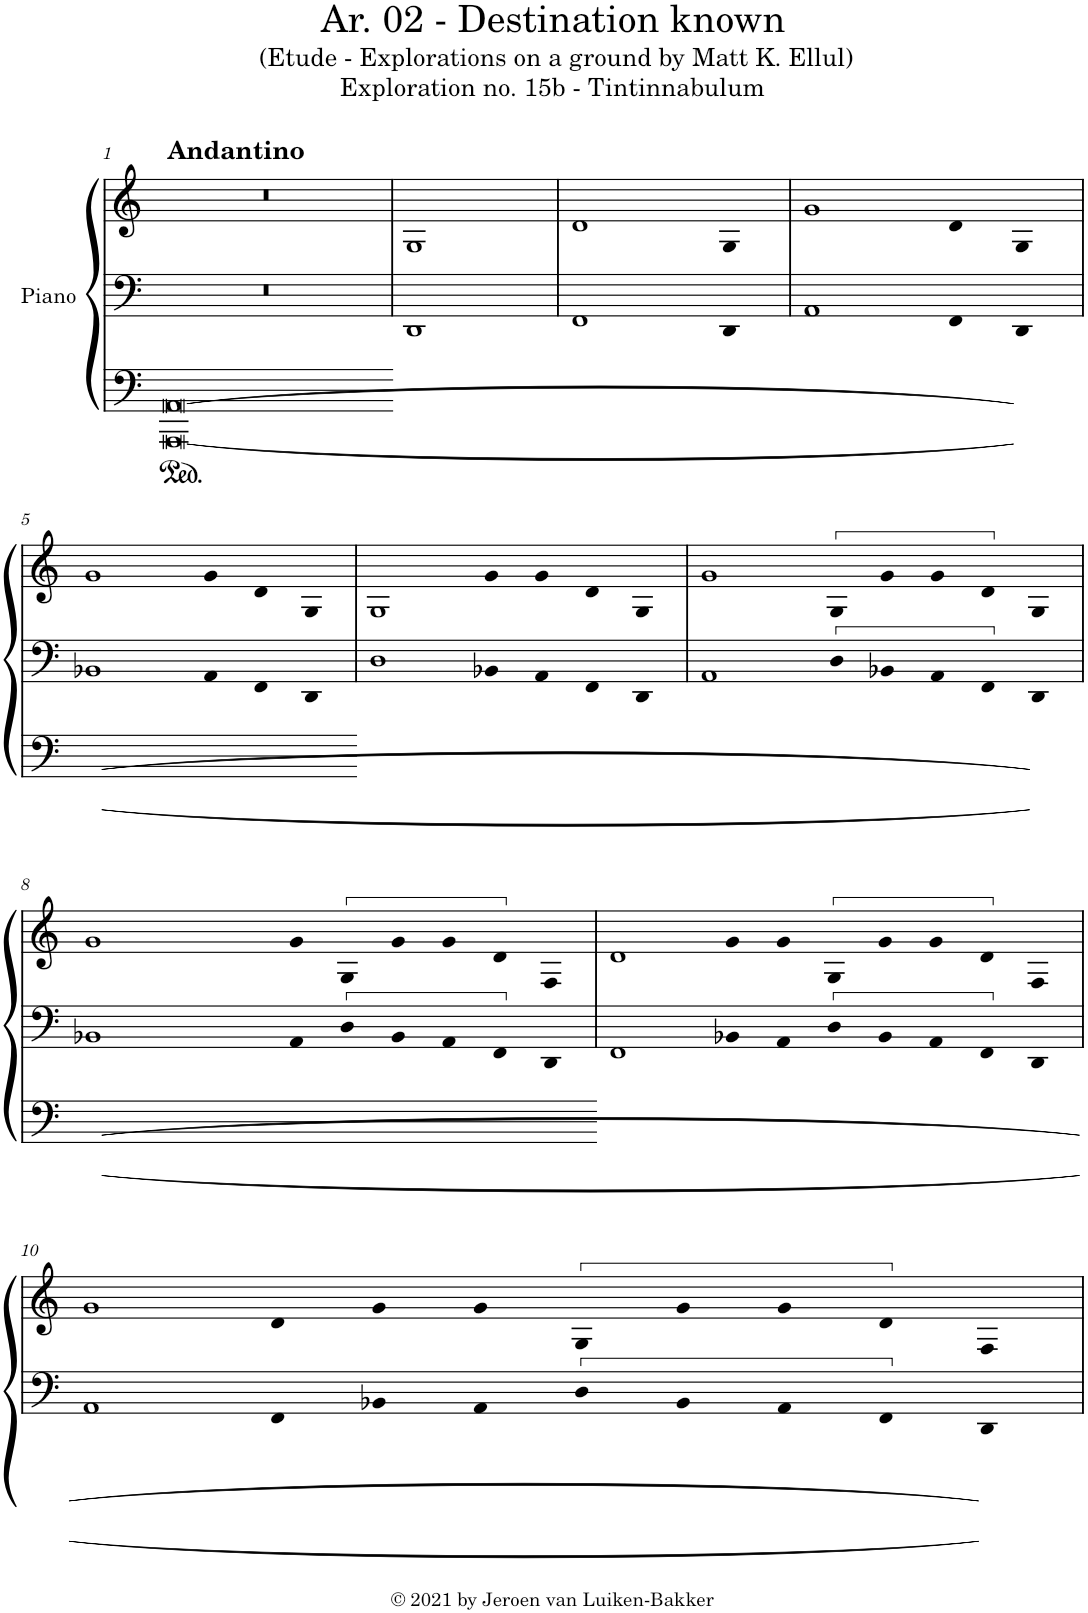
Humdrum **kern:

**kern	**kern	**kern
*part1	*part1	*part1
*staff3	*staff2	*staff1
*I"Piano	*	*
*I'Pno	*	*
*clefF4	*clefF4	*clefG2
*k[]	*k[]	*k[]
*M8/4	*M8/4	*M8/4
=1	=1	=1
*^	*	*
!	!	!	!LO:TX:a:B:t=Andantino
[0AAA [>0AA	0ryy	0r	0r
*v	*v	*	*
=2	=2	=2
*M4/4	*M4/4	*M4/4
1r	1DD	1G
=3	=3	=3
*M5/4	*M5/4	*M5/4
4%5r	1FF	1d
.	4DD	4G
=4	=4	=4
*M6/4	*M6/4	*M6/4
*^	*	*
2ryy	1.r	1AA	1g
4ryy	.	.	.
2ryy	.	.	.
.	.	4FF	4d
4AAA] 4AA]	.	4DD	4G
!!LO:LB:g=z
=5	=5	=5	=5
*M7/4	*	*M7/4	*M7/4
[4AAA [4AA	1..ryy	1BB-X	1g
2ryy	.	.	.
4ryy	.	.	.
2ryy	.	4AA	4g
.	.	4FF	4d
4ryy	.	4DD	4G
*v	*v	*	*
=6	=6	=6
*M8/4	*M8/4	*M8/4
0r	1D	1G
.	4BB-X	4g
.	4AA	4g
.	4FF	4d
.	4DD	4G
=7	=7	=7
*M9/4	*M9/4	*M9/4
*^	*	*
2ryy	2.r	1AA	1g
4ryy	.	.	.
2ryy	2.r	.	.
.	.	4D	4G
2.r	.	4BB-X	4g
.	2r	4AA	4g
.	.	4FF	4d
4AAA] 4AA]	4r	4DD	4G
!!LO:LB:g=z
=8	=8	=8	=8
*M10/4	*	*M10/4	*M10/4
[4AAA [4AA	0ryy	1BB-X	1g
1ryy	.	.	.
.	.	4AA	4g
1ryy	.	4D	4G
.	.	4BB-	4g
.	.	4AA	4g
.	2ryy	4FF	4d
4ryy	.	4DD	4F
*v	*v	*	*
=9	=9	=9
*M11/4	*M11/4	*M11/4
4%11r	1FF	1d
.	4BB-X	4g
.	4AA	4g
.	4D	4G
.	4BB-	4g
.	4AA	4g
.	4FF	4d
.	4DD	4F
!!LO:LB:g=z
=10	=10	=10
*M12/4	*M12/4	*M12/4
*^	*	*
4ryy	0.r	1AA	1g
4ryy	.	.	.
4ryy	.	.	.
4ryy	.	.	.
4ryy	.	4FF	4d
4ryy	.	4BB-X	4g
2ryy	.	4AA	4g
.	.	4D	4G
4ryy	.	4BB-	4g
2ryy	.	4AA	4g
.	.	4FF	4d
4AAA] 4AA]	.	4DD	4F
*v	*v	*	*
=	=	=
*-	*-	*-
